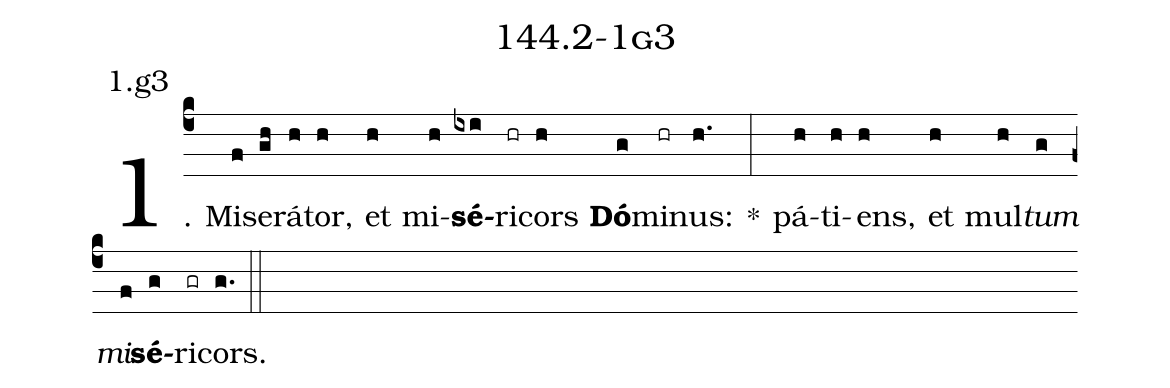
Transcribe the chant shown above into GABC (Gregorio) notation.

name: 144.2-1g3;
annotation: 1.g3;
%%
(c4)1. Mi(f)se(gh)rá(h)tor,(h) et(h) mi(h)<b>sé</b>(ixi)ri(hr)cors(h) <b>Dó</b>(g)mi(hr)nus:(h.) *(:) pá(h)ti(h)ens,(h) et(h) mul(h)<i>tum</i>(g) <i>mi</i>(f)<b>sé</b>(g)ri(gr)cors.(g.) (::)
